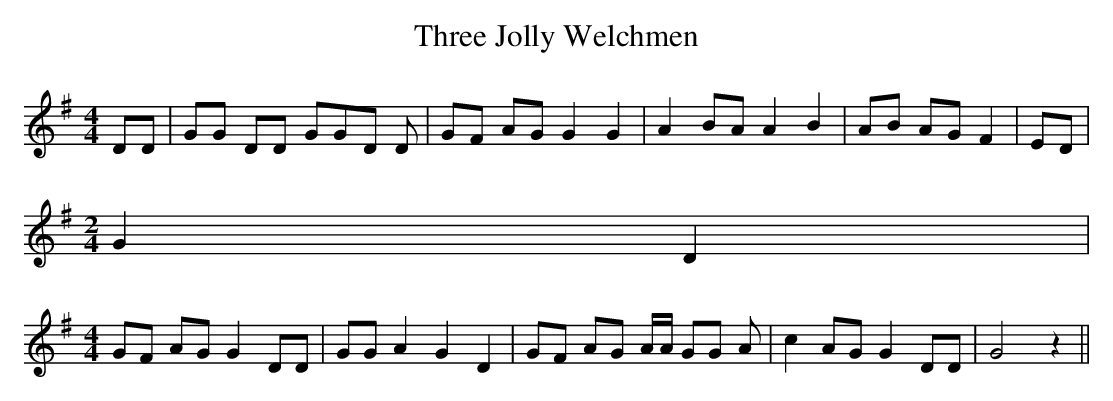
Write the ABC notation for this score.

X:1
T:Three Jolly Welchmen
M:4/4
L:1/8
K:G
 DD| GG DD GG-D D| GF AG G2 G2| A2 BA A2 B2| AB AG F2| ED|
M:2/4
 G2 D2|
M:4/4
 GF AG G2 DD| GG A2 G2 D2| GF AG A/2A/2 GG A| c2 AG G2 DD| G4 z2||\
